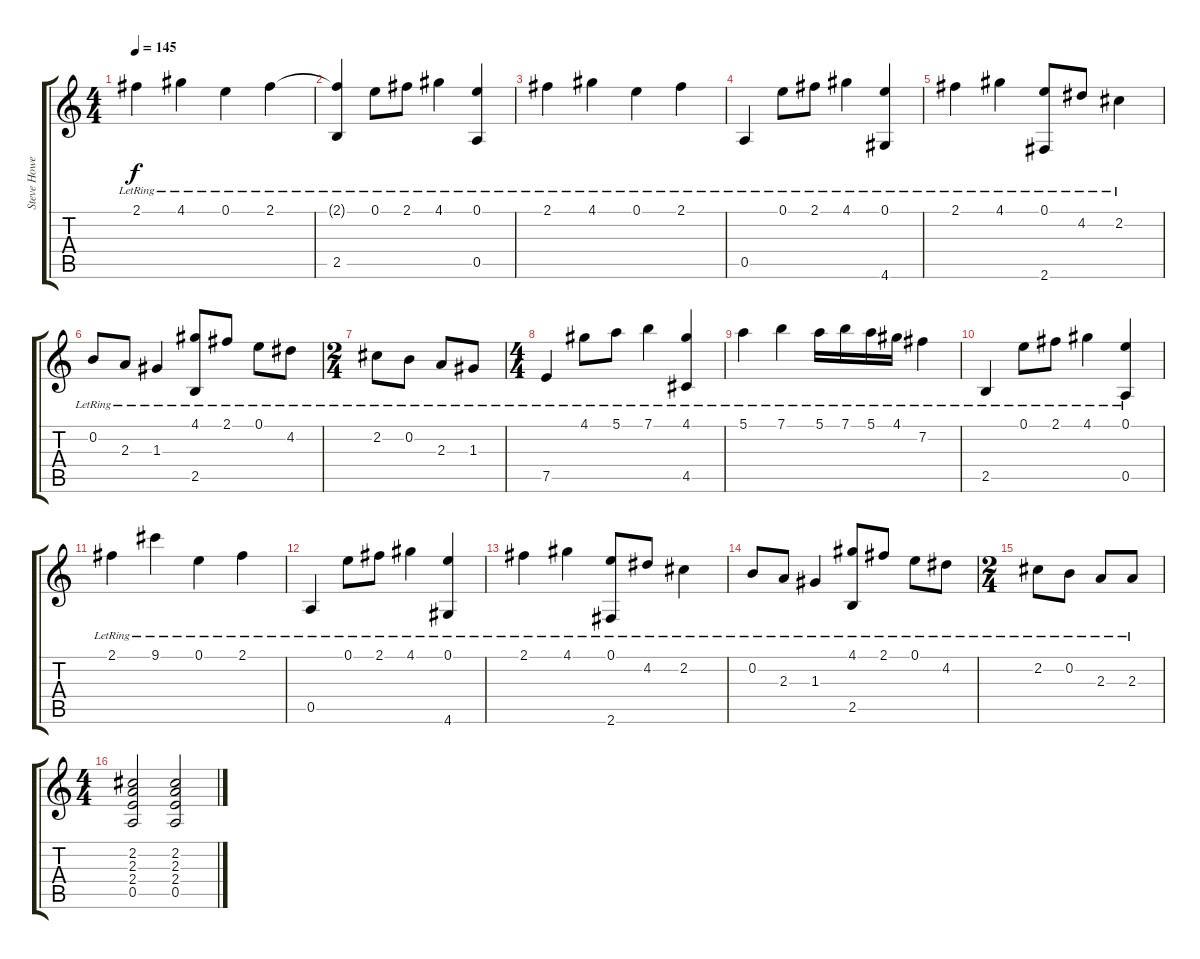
\track ("Steve Howe" "Steve Howe") {instrument acousticguitarsteel}
\staff {score tabs}
\tuning (E4 B3 G3 D3 A2 E2) {hide}
\ts (4 4)
\tempo 145
\clef g2
\ks c
2.1{lr}.4{dy f} 4.1{lr}.4 0.1{lr}.4 2.1{lr}.4 |
(2.1{t} 2.5{lr}).4 0.1{lr}.8 2.1{lr}.8 4.1{lr}.4 (0.1{lr} 0.5{lr}).4 |
2.1{lr}.4 4.1{lr}.4 0.1{lr}.4 2.1{lr}.4 |
0.5{lr}.4 0.1{lr}.8 2.1{lr}.8 4.1{lr}.4 (0.1{lr} 4.6{lr}).4 |
2.1{lr}.4 4.1{lr}.4 (0.1{lr} 2.6{lr}).8 4.2{lr}.8 2.2{lr}.4 |
0.2{lr}.8 2.3{lr}.8 1.3{lr}.4 (4.1{lr} 2.5{lr}).8 2.1{lr}.8 0.1{lr}.8 4.2{lr}.8 |
\ts (2 4)
2.2{lr}.8 0.2{lr}.8 2.3{lr}.8 1.3{lr}.8 |
\ts (4 4)
7.5{lr}.4 4.1{lr}.8 5.1{lr}.8 7.1{lr}.4 (4.1{lr} 4.5{lr}).4 |
5.1{lr}.4 7.1{lr}.4 5.1{lr}.16 7.1{lr}.16 5.1{lr}.16 4.1{lr}.16 7.2{lr}.4 |
2.5{lr}.4 0.1{lr}.8 2.1{lr}.8 4.1{lr}.4 (0.1{lr} 0.5{lr}).4 |
2.1{lr}.4 9.1{lr}.4 0.1{lr}.4 2.1{lr}.4 |
0.5{lr}.4 0.1{lr}.8 2.1{lr}.8 4.1{lr}.4 (0.1{lr} 4.6{lr}).4 |
2.1{lr}.4 4.1{lr}.4 (0.1{lr} 2.6{lr}).8 4.2{lr}.8 2.2{lr}.4 |
0.2{lr}.8 2.3{lr}.8 1.3{lr}.4 (4.1{lr} 2.5{lr}).8 2.1{lr}.8 0.1{lr}.8 4.2{lr}.8 |
\ts (2 4)
2.2{lr}.8 0.2{lr}.8 2.3{lr}.8 2.3{lr}.8 |
\ts (4 4)
(2.2 2.3 2.4 0.5).2 (2.2 2.3 2.4 0.5).2
